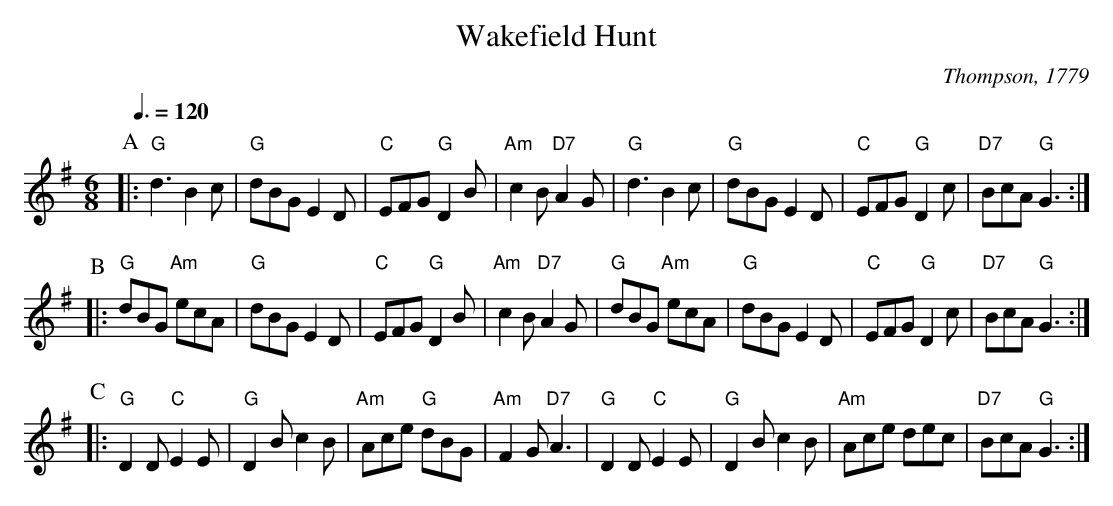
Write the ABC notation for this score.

X:1
T:Wakefield Hunt
C:Thompson, 1779
Q:3/8=120
M:6/8
L:1/8
K:G
P:A
|: "G"d3 B2c | "G"dBG E2D | "C"EFG "G"D2B | "Am"c2B "D7"A2G |\
"G"d3 B2c | "G"dBG E2D | "C"EFG "G"D2c | "D7"BcA "G"G3 :|
P:B
|: "G"dBG "Am"ecA | "G"dBG E2D | "C"EFG "G"D2B | "Am"c2B "D7"A2G |\
"G"dBG "Am"ecA | "G"dBG E2D | "C"EFG "G"D2c | "D7"BcA "G"G3 :|
P:C
|: "G"D2D "C"E2E | "G"D2B c2B | "Am"Ace "G"dBG | "Am"F2G "D7"A3 |\
"G"D2D "C"E2E | "G"D2B c2B | "Am"Ace dec | "D7"BcA "G"G3 :|
